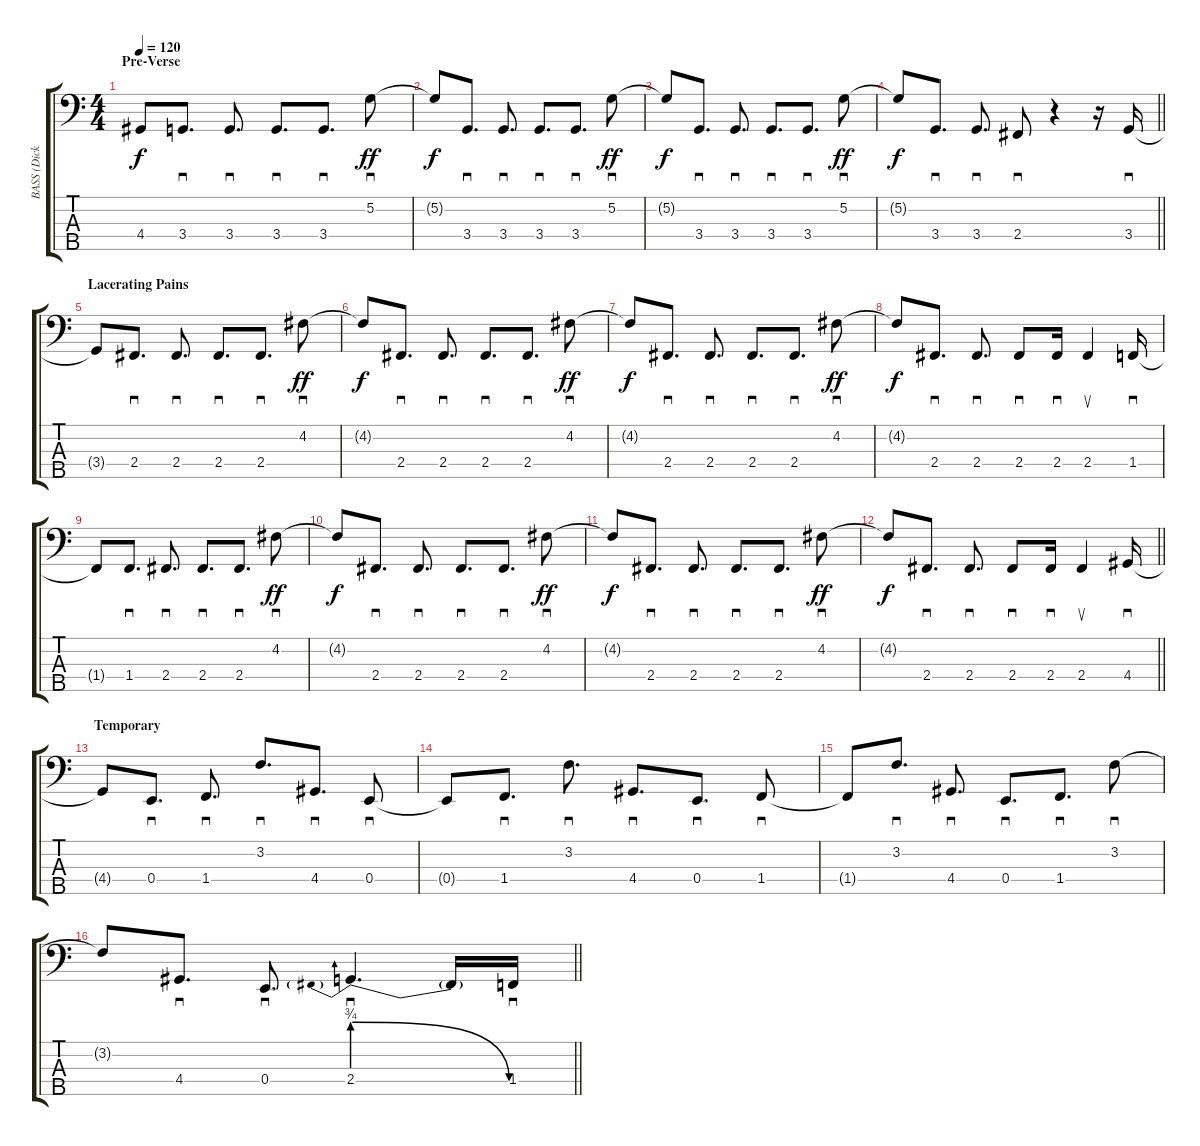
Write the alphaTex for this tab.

\track ("BASS (Dick Lovgren)" "BASS (Dick") {instrument slapbass1}
\staff {score tabs}
\tuning (G2 D2 A1 E1 B0) {hide}
\ts (4 4)
\section ("" "Pre-Verse")
\tempo 120
\clef f4
\ks c
4.4{t}.8{dy f} 3.4.8{d sd} 3.4.8{d sd} 3.4.8{d sd} 3.4.8{d sd} 5.2.8{sd dy ff} |
5.2{t}.8{dy f} 3.4.8{d sd} 3.4.8{d sd} 3.4.8{d sd} 3.4.8{d sd} 5.2.8{sd dy ff} |
5.2{t}.8{dy f} 3.4.8{d sd} 3.4.8{d sd} 3.4.8{d sd} 3.4.8{d sd} 5.2.8{sd dy ff} |
\barLineRight lightlight
5.2{t}.8{dy f} 3.4.8{d sd} 3.4.8{d sd} 2.4.8{sd} r.4 r.16 3.4.16{sd} |
\section ("" "Lacerating Pains")
3.4{t}.8 2.4.8{d sd} 2.4.8{d sd} 2.4.8{d sd} 2.4.8{d sd} 4.2.8{sd dy ff} |
4.2{t}.8{dy f} 2.4.8{d sd} 2.4.8{d sd} 2.4.8{d sd} 2.4.8{d sd} 4.2.8{sd dy ff} |
4.2{t}.8{dy f} 2.4.8{d sd} 2.4.8{d sd} 2.4.8{d sd} 2.4.8{d sd} 4.2.8{sd dy ff} |
4.2{t}.8{dy f} 2.4.8{d sd} 2.4.8{d sd} 2.4.8{sd} 2.4.16{sd} 2.4.4{su} 1.4.16{sd} |
1.4{t}.8 1.4.8{d sd} 2.4.8{d sd} 2.4.8{d sd} 2.4.8{d sd} 4.2.8{sd dy ff} |
4.2{t}.8{dy f} 2.4.8{d sd} 2.4.8{d sd} 2.4.8{d sd} 2.4.8{d sd} 4.2.8{sd dy ff} |
4.2{t}.8{dy f} 2.4.8{d sd} 2.4.8{d sd} 2.4.8{d sd} 2.4.8{d sd} 4.2.8{sd dy ff} |
\barLineRight lightlight
4.2{t}.8{dy f} 2.4.8{d sd} 2.4.8{d sd} 2.4.8{sd} 2.4.16{sd} 2.4.4{su} 4.4.16{sd} |
\section ("" "Temporary")
4.4{t}.8 0.4.8{d sd} 1.4.8{d sd} 3.2.8{d sd} 4.4.8{d sd} 0.4.8{sd} |
0.4{t}.8 1.4.8{d sd} 3.2.8{d sd} 4.4.8{d sd} 0.4.8{d sd} 1.4.8{sd} |
1.4{t}.8 3.2.8{d sd} 4.4.8{d sd} 0.4.8{d sd} 1.4.8{d sd} 3.2.8{sd} |
\barLineRight lightlight
3.2{t}.8 4.4.8{d sd} 0.4.8{d sd} 2.4{be (prebendrelease 0 3 60 0)}.4{d sd} 2.4{t}.16 1.4.16{sd}
